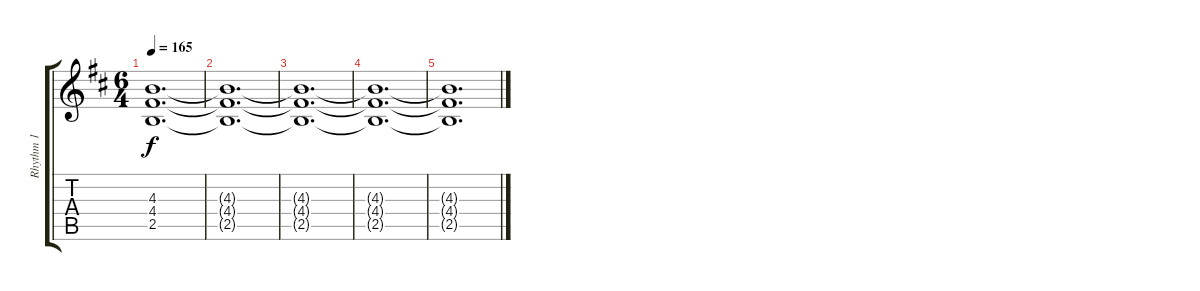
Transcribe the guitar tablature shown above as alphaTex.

\track ("Rhythm 1" "Rhythm 1") {instrument distortionguitar}
\staff {score tabs}
\tuning (E4 B3 G3 D3 A2 E2) {hide}
\ts (6 4)
\tempo 165
\clef g2
\ks bminor
(4.3{t} 4.4{t} 2.5{t}).1{d dy f} |
(4.3{t} 4.4{t} 2.5{t}).1{d} |
(4.3{t} 4.4{t} 2.5{t}).1{d volume 0} |
(4.3{t} 4.4{t} 2.5{t}).1{d} |
(4.3{t} 4.4{t} 2.5{t}).1{d}
